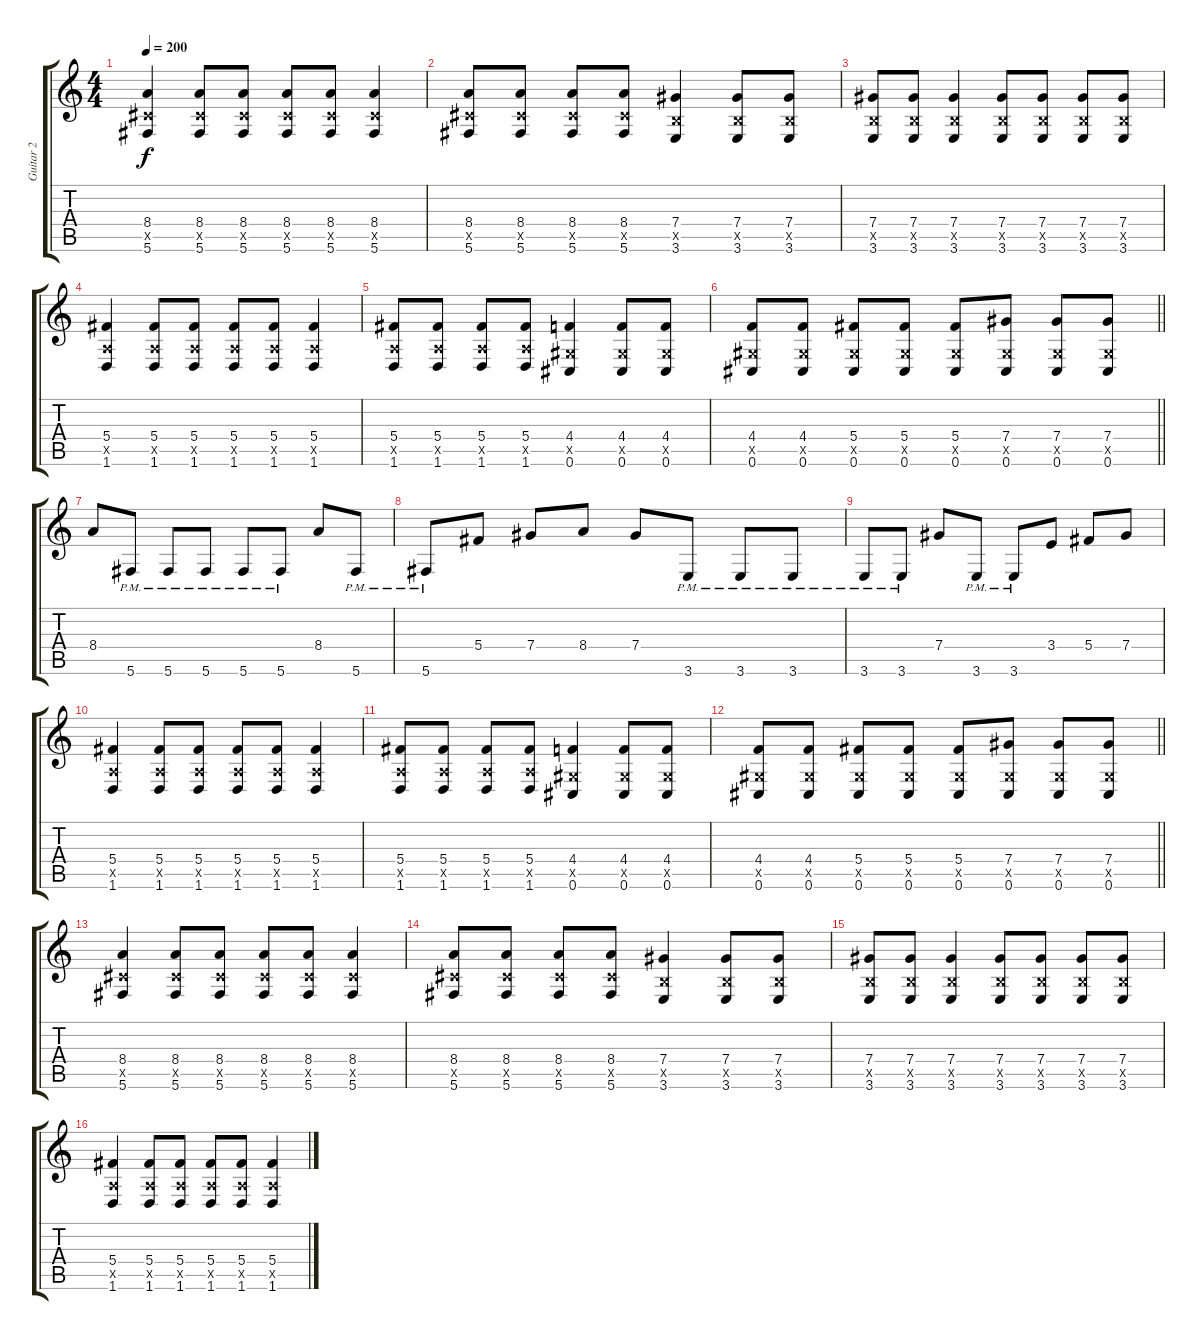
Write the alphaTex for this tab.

\track ("Guitar 2" "Guitar 2") {instrument distortionguitar}
\staff {score tabs}
\tuning (Eb4 Bb3 Gb3 Db3 Ab2 Db2) {hide}
\ts (4 4)
\tempo 200
\clef g2
\ks c
(8.4 5.5{x} 5.6).4{dy f} (8.4 5.5{x} 5.6).8 (8.4 5.5{x} 5.6).8 (8.4 5.5{x} 5.6).8 (8.4 5.5{x} 5.6).8 (8.4 5.5{x} 5.6).4 |
(8.4 5.5{x} 5.6).8 (8.4 5.5{x} 5.6).8 (8.4 5.5{x} 5.6).8 (8.4 5.5{x} 5.6).8 (7.4 3.5{x} 3.6).4 (7.4 3.5{x} 3.6).8 (7.4 3.5{x} 3.6).8 |
(7.4 3.5{x} 3.6).8 (7.4 3.5{x} 3.6).8 (7.4 3.5{x} 3.6).4 (7.4 3.5{x} 3.6).8 (7.4 3.5{x} 3.6).8 (7.4 3.5{x} 3.6).8 (7.4 3.5{x} 3.6).8 |
(5.4 1.5{x} 1.6).4 (5.4 1.5{x} 1.6).8 (5.4 1.5{x} 1.6).8 (5.4 1.5{x} 1.6).8 (5.4 1.5{x} 1.6).8 (5.4 1.5{x} 1.6).4 |
(5.4 1.5{x} 1.6).8 (5.4 1.5{x} 1.6).8 (5.4 1.5{x} 1.6).8 (5.4 1.5{x} 1.6).8 (4.4 0.5{x} 0.6).4 (4.4 0.5{x} 0.6).8 (4.4 0.5{x} 0.6).8 |
\barLineRight lightlight
(4.4 0.5{x} 0.6).8 (4.4 0.5{x} 0.6).8 (5.4 0.5{x} 0.6).8 (5.4 0.5{x} 0.6).8 (5.4 0.5{x} 0.6).8 (7.4 0.5{x} 0.6).8 (7.4 0.5{x} 0.6).8 (7.4 0.5{x} 0.6).8 |
8.4.8 5.6{pm}.8 5.6{pm}.8 5.6{pm}.8 5.6{pm}.8 5.6{pm}.8 8.4.8 5.6{pm}.8 |
5.6{pm}.8 5.4.8 7.4.8 8.4.8 7.4.8 3.6{pm}.8 3.6{pm}.8 3.6{pm}.8 |
3.6{pm}.8 3.6{pm}.8 7.4.8 3.6{pm}.8 3.6{pm}.8 3.4.8 5.4.8 7.4.8 |
(5.4 1.5{x} 1.6).4 (5.4 1.5{x} 1.6).8 (5.4 1.5{x} 1.6).8 (5.4 1.5{x} 1.6).8 (5.4 1.5{x} 1.6).8 (5.4 1.5{x} 1.6).4 |
(5.4 1.5{x} 1.6).8 (5.4 1.5{x} 1.6).8 (5.4 1.5{x} 1.6).8 (5.4 1.5{x} 1.6).8 (4.4 0.5{x} 0.6).4 (4.4 0.5{x} 0.6).8 (4.4 0.5{x} 0.6).8 |
\barLineRight lightlight
(4.4 0.5{x} 0.6).8 (4.4 0.5{x} 0.6).8 (5.4 0.5{x} 0.6).8 (5.4 0.5{x} 0.6).8 (5.4 0.5{x} 0.6).8 (7.4 0.5{x} 0.6).8 (7.4 0.5{x} 0.6).8 (7.4 0.5{x} 0.6).8 |
(8.4 5.5{x} 5.6).4 (8.4 5.5{x} 5.6).8 (8.4 5.5{x} 5.6).8 (8.4 5.5{x} 5.6).8 (8.4 5.5{x} 5.6).8 (8.4 5.5{x} 5.6).4 |
(8.4 5.5{x} 5.6).8 (8.4 5.5{x} 5.6).8 (8.4 5.5{x} 5.6).8 (8.4 5.5{x} 5.6).8 (7.4 3.5{x} 3.6).4 (7.4 3.5{x} 3.6).8 (7.4 3.5{x} 3.6).8 |
(7.4 3.5{x} 3.6).8 (7.4 3.5{x} 3.6).8 (7.4 3.5{x} 3.6).4 (7.4 3.5{x} 3.6).8 (7.4 3.5{x} 3.6).8 (7.4 3.5{x} 3.6).8 (7.4 3.5{x} 3.6).8 |
(5.4 1.5{x} 1.6).4 (5.4 1.5{x} 1.6).8 (5.4 1.5{x} 1.6).8 (5.4 1.5{x} 1.6).8 (5.4 1.5{x} 1.6).8 (5.4 1.5{x} 1.6).4
